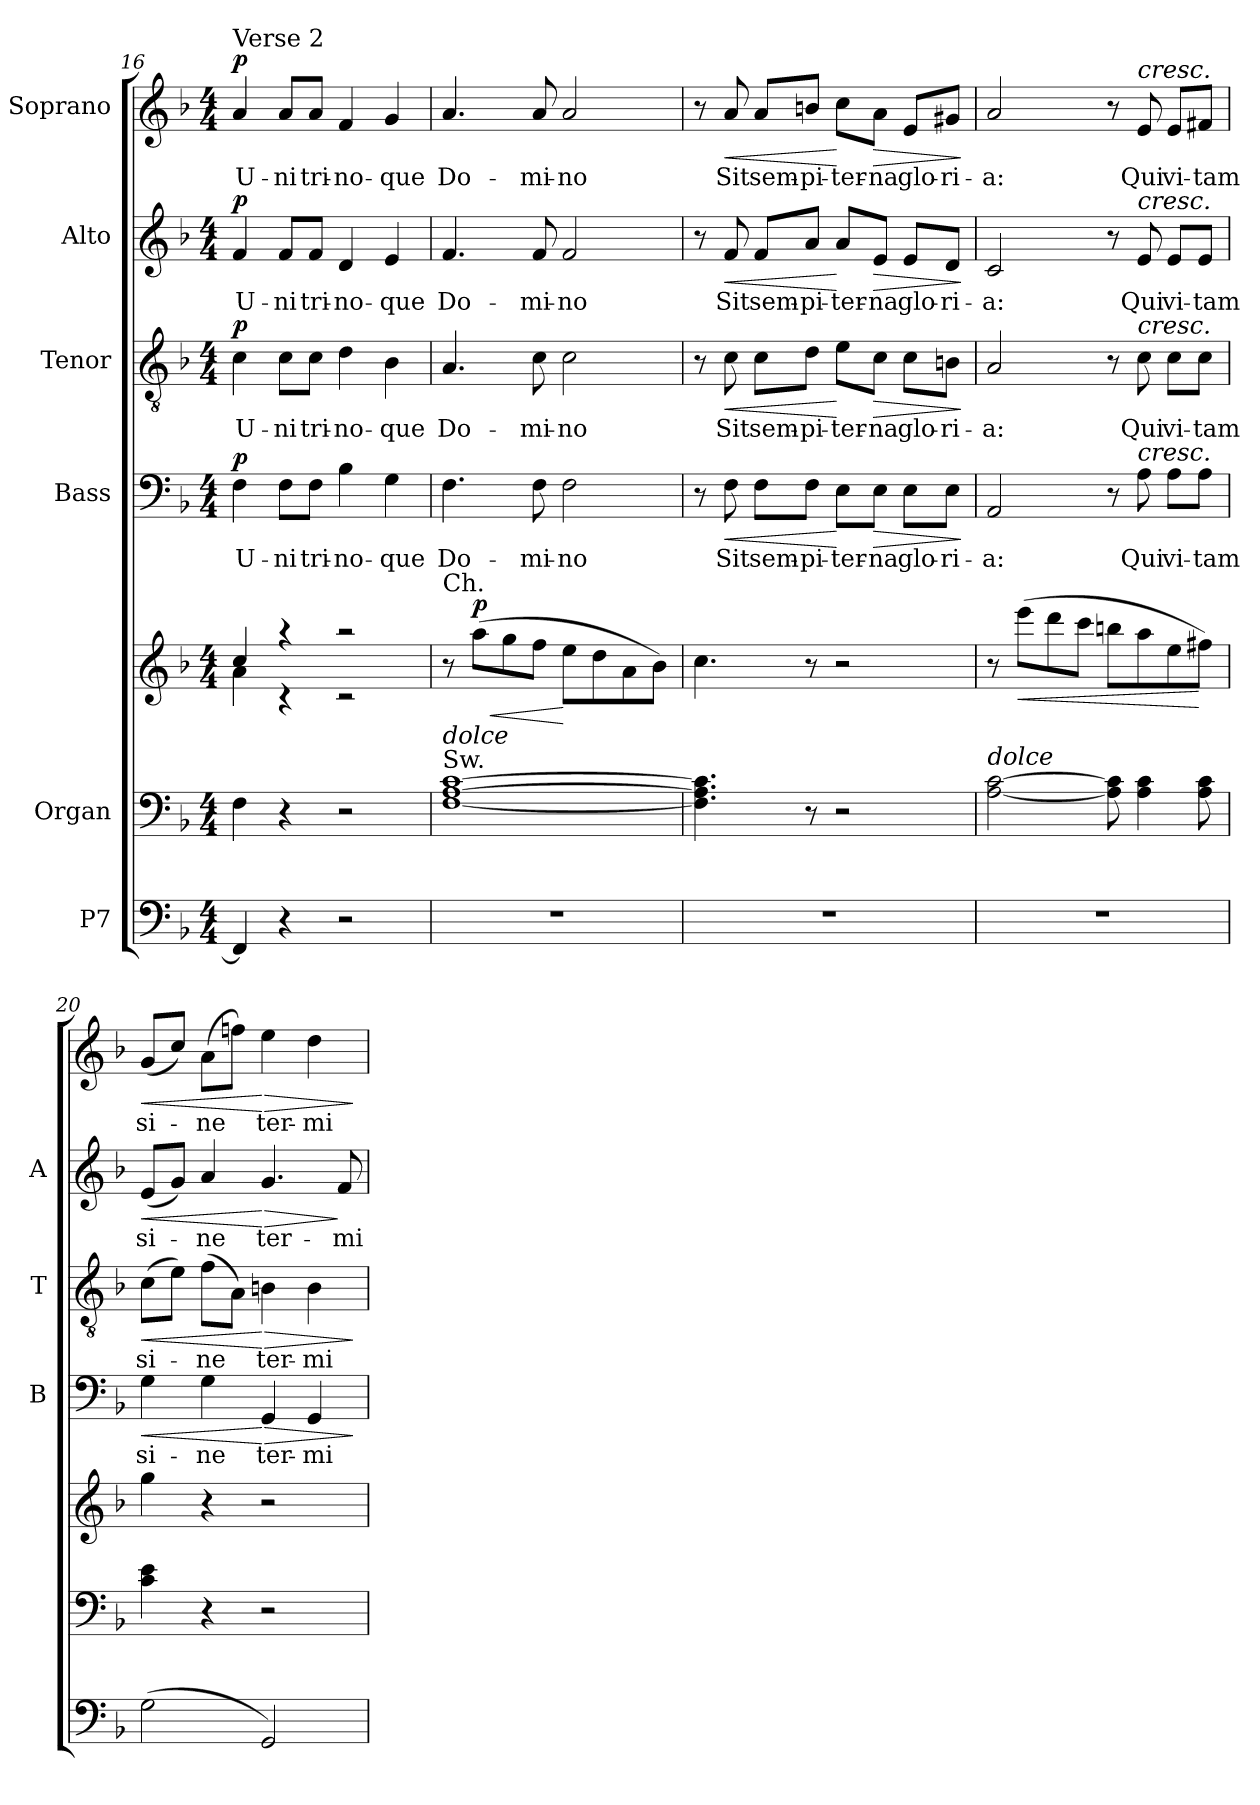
**kern	**kern	**kern	**dynam	**kern	**text	**dynam	**kern	**text	**dynam	**kern	**text	**dynam	**kern	**text	**dynam
*part6	*part5	*part5	*part5	*part4	*part4	*part4	*part3	*part3	*part3	*part2	*part2	*part2	*part1	*part1	*part1
*staff7	*staff6	*staff5	*staff5/6	*staff4	*staff4	*staff4	*staff3	*staff3	*staff3	*staff2	*staff2	*staff2	*staff1	*staff1	*staff1
*I"P7	*I"Organ	*	*	*I"Bass	*	*	*I"Tenor	*	*	*I"Alto	*	*	*I"Soprano	*	*
*	*	*	*	*I'B	*	*	*I'T	*	*	*I'A	*	*	*	*	*
!!LO:PB:g=z
*clefF4	*clefF4	*clefG2	*	*clefF4	*	*	*clefGv2	*	*	*clefG2	*	*	*clefG2	*	*
*	*	*	*	*	*	*	*ITrd7c12	*	*	*	*	*	*	*	*
*k[b-]	*k[b-]	*k[b-]	*	*k[b-]	*	*	*k[b-]	*	*	*k[b-]	*	*	*k[b-]	*	*
*F:	*F:	*F:	*	*F:	*	*	*F:	*	*	*F:	*	*	*F:	*	*
*M4/4	*M4/4	*M4/4	*	*M4/4	*	*	*M4/4	*	*	*M4/4	*	*	*M4/4	*	*
=16	=16	=16	=16	=16	=16	=16	=16	=16	=16	=16	=16	=16	=16	=16	=16
*	*	*^	*	*	*	*	*	*	*	*	*	*	*	*	*
!	!	!	!	!	!	!	!	!	!	!	!	!	!	!LO:TX:a:t=Verse 2	!	!
!	!	!	!	!	!	!LO:LY:b	!LO:DY:a	!	!LO:LY:b	!LO:DY:a	!	!LO:LY:b	!LO:DY:a	!	!LO:LY:b	!LO:DY:a
4FF/]	4F\	4cc/	4a\	.	4F\	U-	p	4C\	U-	p	4f/	U-	p	4a/	U-	p
!	!	!	!	!	!	!LO:LY:b	!	!	!LO:LY:b	!	!	!LO:LY:b	!	!	!LO:LY:b	!
4r	4r	4raa	4rc	.	8F\L	-ni	.	8C\L	-ni	.	8f/L	-ni	.	8a/L	-ni	.
!	!	!	!	!	!	!LO:LY:b	!	!	!LO:LY:b	!	!	!LO:LY:b	!	!	!LO:LY:b	!
.	.	.	.	.	8F\J	tri-	.	8C\J	tri-	.	8f/J	tri-	.	8a/J	tri-	.
!	!	!	!	!	!	!LO:LY:b	!	!	!LO:LY:b	!	!	!LO:LY:b	!	!	!LO:LY:b	!
2r	2r	2raa	2rc	.	4B-\	-no-	.	4D\	-no-	.	4d/	-no-	.	4f/	-no-	.
!	!	!	!	!	!	!LO:LY:b	!	!	!LO:LY:b	!	!	!LO:LY:b	!	!	!LO:LY:b	!
.	.	.	.	.	4G\	-que	.	4BB-\	-que	.	4e/	-que	.	4g/	-que	.
*	*	*v	*v	*	*	*	*	*	*	*	*	*	*	*	*	*
=17	=17	=17	=17	=17	=17	=17	=17	=17	=17	=17	=17	=17	=17	=17	=17
!	!	!LO:TX:a:t=Ch.	!	!	!	!	!	!	!	!	!	!	!	!	!
!	!	!LO:TX:b:i:t=dolce	!	!	!	!	!	!	!	!	!	!	!	!	!
!	!LO:TX:a:t=Sw.	!	!	!	!	!	!	!	!	!	!	!	!	!	!
!	!	!	!	!	!LO:LY:b	!	!	!LO:LY:b	!	!	!LO:LY:b	!	!	!LO:LY:b	!
1r	[<1F [>1A [>1c	8r	.	4.F\	Do-	.	4.AA/	Do-	.	4.f/	Do-	.	4.a/	Do-	.
!	!	!	!LO:HP:b	!	!	!	!	!	!	!	!	!	!	!	!
!	!	!	!LO:DY:n=1:a	!	!	!	!	!	!	!	!	!	!	!	!
.	.	(>8aa\L	< p	.	.	.	.	.	.	.	.	.	.	.	.
.	.	8gg\	.	.	.	.	.	.	.	.	.	.	.	.	.
!	!	!	!	!	!LO:LY:b	!	!	!LO:LY:b	!	!	!LO:LY:b	!	!	!LO:LY:b	!
.	.	8ff\J	.	8F\	-mi-	.	8C\	-mi-	.	8f/	-mi-	.	8a/	-mi-	.
!	!	!	!	!	!LO:LY:b	!	!	!LO:LY:b	!	!	!LO:LY:b	!	!	!LO:LY:b	!
.	.	8ee\L	[	2F\	-no	.	2C\	-no	.	2f/	-no	.	2a/	-no	.
.	.	8dd\	.	.	.	.	.	.	.	.	.	.	.	.	.
.	.	8a\	.	.	.	.	.	.	.	.	.	.	.	.	.
.	.	8b-\J)	.	.	.	.	.	.	.	.	.	.	.	.	.
=18	=18	=18	=18	=18	=18	=18	=18	=18	=18	=18	=18	=18	=18	=18	=18
1r	4.F\] 4.A\] 4.c\]	4.cc\	.	8r	.	.	8r	.	.	8r	.	.	8r	.	.
!	!	!	!	!	!LO:LY:b	!LO:HP:b	!	!LO:LY:b	!LO:HP:b	!	!LO:LY:b	!LO:HP:b	!	!LO:LY:b	!LO:HP:b
.	.	.	.	8F\	Sit	<	8C\	Sit	<	8f/	Sit	<	8a/	Sit	<
!	!	!	!	!	!LO:LY:b	!	!	!LO:LY:b	!	!	!LO:LY:b	!	!	!LO:LY:b	!
.	.	.	.	8F\L	sem-	.	8C\L	sem-	.	8f/L	sem-	.	8a/L	sem-	.
!	!	!	!	!	!LO:LY:b	!	!	!LO:LY:b	!	!	!LO:LY:b	!	!	!LO:LY:b	!
.	8r	8r	.	8F\J	-pi-	.	8D\J	-pi-	.	8a/J	-pi-	.	8bn/J	-pi-	.
!	!	!	!	!	!LO:LY:b	!	!	!LO:LY:b	!	!	!LO:LY:b	!	!	!LO:LY:b	!
.	2r	2r	.	8E\L	-ter-	[	8E\L	-ter-	[	8a/L	-ter-	[	8cc\L	-ter-	[
!	!	!	!	!	!LO:LY:b	!LO:HP:b	!	!LO:LY:b	!LO:HP:b	!	!LO:LY:b	!LO:HP:b	!	!LO:LY:b	!LO:HP:b
.	.	.	.	8E\J	-na	>	8C\J	-na	>	8e/J	-na	>	8a\J	-na	>
!	!	!	!	!	!LO:LY:b	!	!	!LO:LY:b	!	!	!LO:LY:b	!	!	!LO:LY:b	!
.	.	.	.	8E\L	glo-	.	8C\L	glo-	.	8e/L	glo-	.	8e/L	glo-	.
!	!	!	!	!	!LO:LY:b	!	!	!LO:LY:b	!	!	!LO:LY:b	!	!	!LO:LY:b	!
.	.	.	.	8E\J	-ri-	.	8BBn\J	-ri-	.	8d/J	-ri-	.	8g#X/J	-ri-	.
.	.	.	.	.	.	]	.	.	]	.	.	]	.	.	]
=19	=19	=19	=19	=19	=19	=19	=19	=19	=19	=19	=19	=19	=19	=19	=19
!	!LO:TX:a:i:t=dolce	!	!	!	!	!	!	!	!	!	!	!	!	!	!
!	!	!	!	!	!LO:LY:b	!	!	!LO:LY:b	!	!	!LO:LY:b	!	!	!LO:LY:b	!
1r	[<2A\ [>2c\	8r	.	2AA/	-a:	.	2AA/	-a:	.	2c/	-a:	.	2a/	-a:	.
!	!	!	!LO:HP:b	!	!	!	!	!	!	!	!	!	!	!	!
.	.	(>8eee\L	<	.	.	.	.	.	.	.	.	.	.	.	.
.	.	8ddd\	.	.	.	.	.	.	.	.	.	.	.	.	.
.	.	8ccc\J	.	.	.	.	.	.	.	.	.	.	.	.	.
.	8A\] 8c\]	8bbn\L	.	8r	.	.	8r	.	.	8r	.	.	8r	.	.
!	!	!	!	!	!	!	!	!	!	!	!	!	!LO:TX:a:i:t=cresc.	!	!
!	!	!	!	!	!	!	!	!	!	!LO:TX:a:i:t=cresc.	!	!	!	!	!
!	!	!	!	!	!	!	!LO:TX:a:i:t=cresc.	!	!	!	!	!	!	!	!
!	!	!	!	!LO:TX:a:i:t=cresc.	!	!	!	!	!	!	!	!	!	!	!
!	!	!	!	!	!LO:LY:b	!	!	!LO:LY:b	!	!	!LO:LY:b	!	!	!LO:LY:b	!
.	4A\ 4c\	8aa\	.	8A\	Qui	.	8C\	Qui	.	8e/	Qui	.	8e/	Qui	.
!	!	!	!	!	!LO:LY:b	!	!	!LO:LY:b	!	!	!LO:LY:b	!	!	!LO:LY:b	!
.	.	8ee\	.	8A\L	vi-	.	8C\L	vi-	.	8e/L	vi-	.	8e/L	vi-	.
!	!	!	!	!	!LO:LY:b	!	!	!LO:LY:b	!	!	!LO:LY:b	!	!	!LO:LY:b	!
.	8A\ 8c\	8ff#X\J)	[	8A\J	-tam	.	8C\J	-tam	.	8e/J	-tam	.	8f#X/J	-tam	.
!!LO:LB:g=z
=20	=20	=20	=20	=20	=20	=20	=20	=20	=20	=20	=20	=20	=20	=20	=20
!	!	!	!	!	!LO:LY:b	!LO:HP:b	!	!LO:LY:b	!LO:HP:b	!	!LO:LY:b	!LO:HP:b	!	!LO:LY:b	!LO:HP:b
(>2G\	4c\ 4e\	4gg\	.	4G\	si-	<	(>8C\L	si-	<	(<8e/L	si-	<	(<8g/L	si-	<
.	.	.	.	.	.	.	8E\J)	.	.	8g/J)	.	.	8cc/J)	.	.
!	!	!	!	!	!LO:LY:b	!	!	!LO:LY:b	!	!	!LO:LY:b	!	!	!LO:LY:b	!
.	4r	4r	.	4G\	-ne	.	(>8F\L	-ne	.	4a/	-ne	.	(>8a\L	-ne	.
.	.	.	.	.	.	.	8AA\J)	.	.	.	.	.	8ffn\J)	.	.
!	!	!	!	!	!LO:LY:b	!LO:HP:n=1:b	!	!LO:LY:b	!LO:HP:n=1:b	!	!LO:LY:b	!LO:HP:n=1:b	!	!LO:LY:b	!LO:HP:n=1:b
2GG/)	2r	2r	.	4GG/	ter-	[ >	4BBn\	ter-	[ >	4.g/	ter-	[ >	4ee\	ter-	[ >
!	!	!	!	!	!LO:LY:b	!	!	!LO:LY:b	!	!	!	!	!	!LO:LY:b	!
.	.	.	.	4GG/	-mi-	.	4BB\	-mi-	.	.	.	.	4dd\	-mi-	.
!	!	!	!	!	!	!	!	!	!	!	!LO:LY:b	!	!	!	!
.	.	.	.	.	.	.	.	.	.	8f/	-mi-	]	.	.	.
.	.	.	.	.	.	]	.	.	]	.	.	.	.	.	]
=	=	=	=	=	=	=	=	=	=	=	=	=	=	=	=
*-	*-	*-	*-	*-	*-	*-	*-	*-	*-	*-	*-	*-	*-	*-	*-
